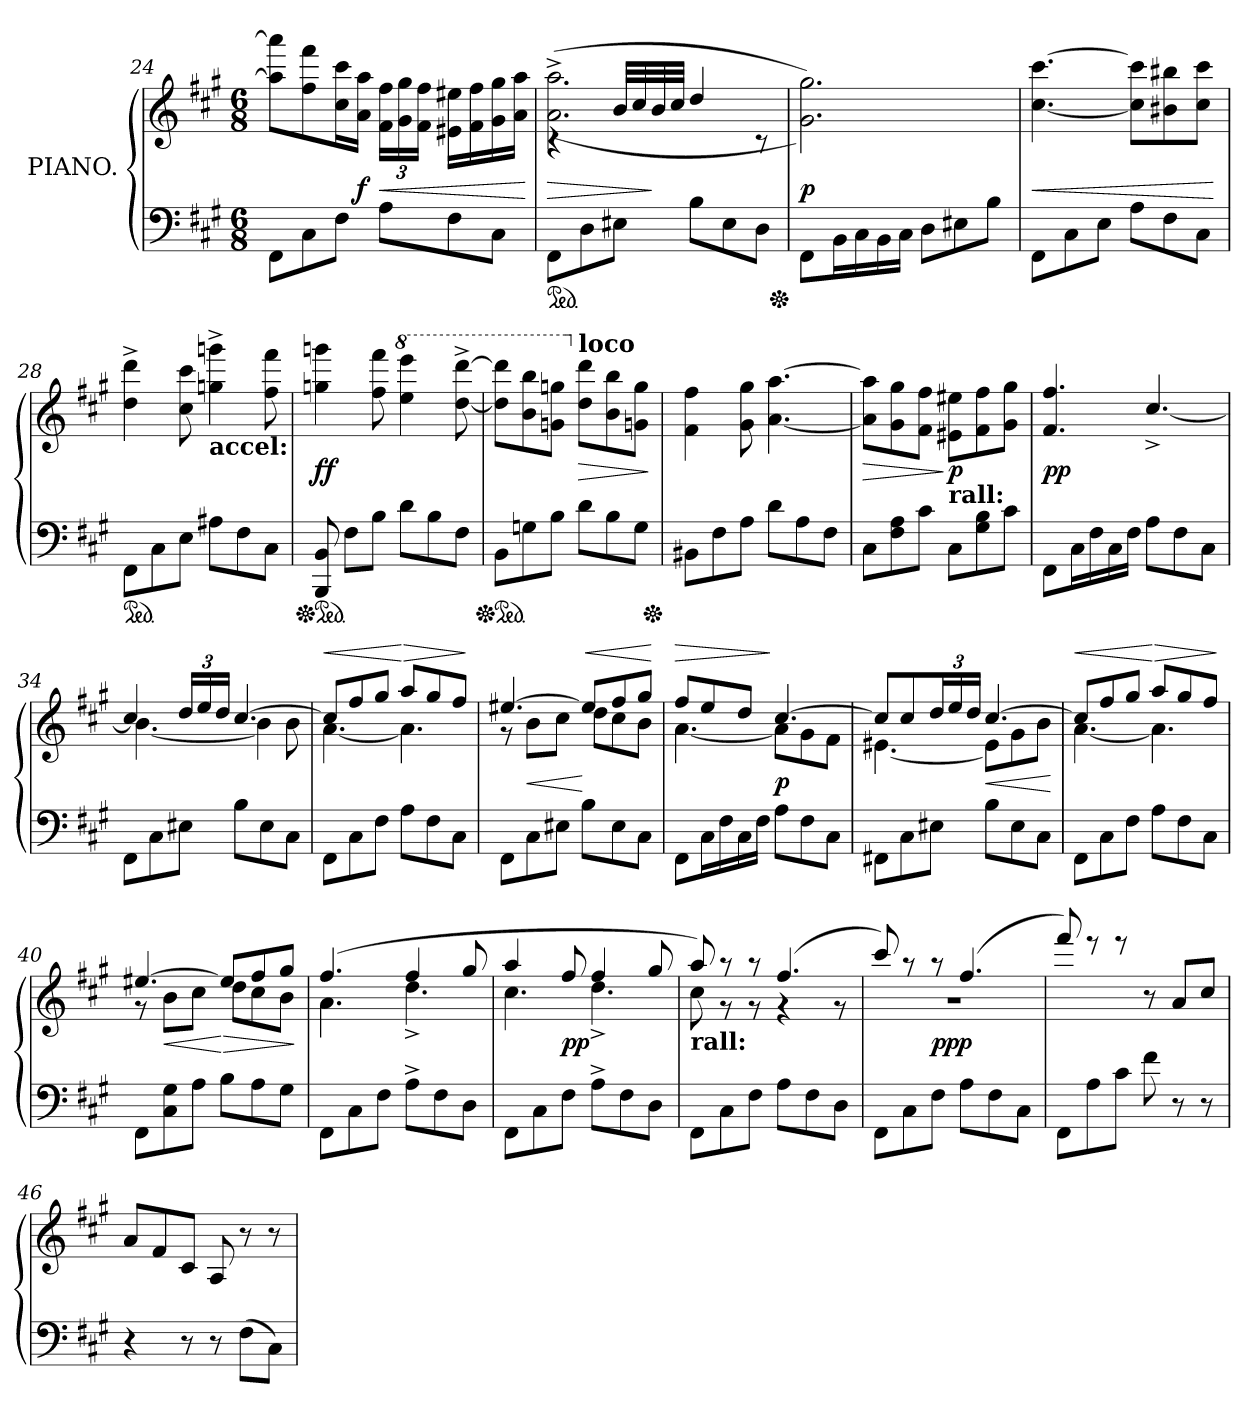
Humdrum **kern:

**kern	**kern	**dynam
*part2	*part1	*part1
*staff2	*staff1	*staff1
*I"PIANO.	*I"PIANO.	*
*clefF4	*clefG2	*
*k[f#c#g#]	*k[f#c#g#]	*
*f#:	*f#:	*
*M6/8	*M6/8	*
=24	=24	=24
8FF#\L	8aa]\ 8aaa]\L	.
8C#\	8ff#\ 8fff#\	.
8F#\J	16cc#\ 16ccc#\L	.
.	16a\ 16aa\JJ	f
!	!	!LO:HP:b
8A\L	24f#\ 24ff#\LL	<
.	24g#\ 24gg#\	.
.	24f#\ 24ff#\JJ	.
8F#\	16e#X\ 16ee#X\LL	.
.	16f#\ 16ff#\	.
8C#\J	16g#\ 16gg#\	.
.	16a\ 16aa\JJ	.
.	.	[
=25	=25	=25
*	*^	*
!	!	!	!LO:HP:b
*ped	*	*	*
8FF#\L	(<(>2.a^\ 2.aa^\	4r	>
8D\	.	.	.
8E#X\J	.	32b/LLL	.
.	.	32cc#/	.
.	.	32b/	]
.	.	32cc#/JJJ	.
8B\L	.	4dd/	.
8E#\	.	.	.
8D\J	.	8r	.
*Xped	*	*	*
*	*v	*v	*
=26	=26	=26
8FF#\L	2.g#\ 2.gg#\))	p
16BB\L	.	.
16C#\	.	.
16BB\	.	.
16C#\JJ	.	.
8D\L	.	.
8E#X\	.	.
8B\J	.	.
=27	=27	=27
!	!	!LO:HP:b
8FF#\L	[4.cc#\ [4.ccc#\	<
8C#\	.	.
8E\J	.	.
8A\L	8cc#]\ 8ccc#]\L	.
8F#\	8b#X\ 8bb#X\	.
8C#\J	8cc#\ 8ccc#\J	.
.	.	[
=28	=28	=28
*ped	*	*
8FF#\L	4dd^<\ 4ddd^<\	.
8C#\	.	.
8E\J	8cc#\ 8ccc#\	.
!	!LO:TX:b:B:t=accel&colon;	!
8A#X\L	4ggn^<\ 4gggn^<\	.
8F#\	.	.
8C#\J	8ff#\ 8fff#\	.
=29	=29	=29
*Xped	*	*
*ped	*	*
8BBB/ 8BB/	4ggn\ 4gggn\	ff
8F#\L	.	.
8B\J	8ff#\ 8fff#\	.
*	*8va	*
8d\L	4eee\ 4eeee\	.
8B\	.	.
8F#\J	[8ddd^<\ [8dddd^<\	.
=30	=30	=30
*Xped	*	*
*ped	*	*
8BB\L	8ddd]\ 8dddd]\L	.
8Gn\	8bb\ 8bbb\	.
8B\J	8ggn\ 8gggn\J	.
*	*X8va	*
!	!LO:TX:a:B:t=loco	!
!	!	!LO:HP:b
8d\L	8dd\ 8ddd\L	>
8B\	8b\ 8bb\	.
8G\J	8gn\ 8gg\J	.
.	.	]
*Xped	*	*
=31	=31	=31
8BB#X\L	4f#\ 4ff#\	.
8F#\	.	.
8A\J	8g#\ 8gg#\	.
8d\L	[4.a\ [4.aa\	.
8A\	.	.
8F#\J	.	.
=32	=32	=32
!	!	!LO:HP:b
8C#\L	8a]\ 8aa]\L	>
8F#\ 8A\	8g#\ 8gg#\	.
8c#\J	8f#\ 8ff#\J	.
!	!LO:TX:b:B:t=rall&colon;	!
8C#\L	8e#X\ 8ee#X\L	] p
8G#\ 8B\	8f#\ 8ff#\	.
8c#\J	8g#\ 8gg#\J	.
=33	=33	=33
8FF#\L	4.f#/ 4.ff#/	pp
16C#\L	.	.
16F#\	.	.
16C#\	.	.
16F#\JJ	.	.
8A\L	[4.cc#^>/	.
8F#\	.	.
8C#\J	.	.
=34	=34	=34
*	*^	*
8FF#\L	4cc#/]	[4.b\	.
8C#\	.	.	.
8E#X\J	24dd/LL	.	.
.	24ee/	.	.
.	24dd/JJ	.	.
8B\L	[4.cc#/	4b\]	.
8E#\	.	.	.
8C#\J	.	8b\	.
=35	=35	=35	=35
!	!	!	!LO:HP:a
8FF#\L	8cc#/L]	[4.a\	<
8C#\	8ff#/	.	.
8F#\J	8gg#/J	.	.
!	!	!	!LO:HP:n=1:a
8A\L	8aa/L	4.a\]	[ >
8F#\	8gg#/	.	.
8C#\J	8ff#/J	.	.
*	*v	*v	*
.	.	]
=36	=36	=36
*	*^	*
8FF#\L	[4.ee#X/	8r	.
!	!	!	!LO:HP:b
8C#\	.	8b\L	<
8E#X\J	.	8cc#\J	.
!	!	!	!LO:HP:n=1:b
!	!	!	!LO:HP:n=1:a
8B\L	8ee#/L]	8dd\L	[ > <
8E#\	8ff#/	8cc#\	.
8C#\J	8gg#/J	8b\J	.
*	*v	*v	*
.	.	] [
=37	=37	=37
*	*^	*
!	!	!	!LO:HP:a
8FF#\L	8ff#/L	[4.a\	>
16C#\L	8ee/	.	.
16F#\	.	.	.
16C#\	8dd/J	.	.
16F#\JJ	.	.	.
8A\L	[4.cc#/	8a\L]	] p
8F#\	.	8g#\	.
8C#\J	.	8f#\J	.
=38	=38	=38	=38
8FF#X\L	8cc#/L]	[4.e#X\	.
8C#\	8cc#/	.	.
8E#X\J	24dd/L	.	.
.	24ee/	.	.
.	24dd/JJ	.	.
!	!	!	!LO:HP:b
8B\L	[4.cc#/	8e#\L]	<
8E#\	.	8g#\	.
8C#\J	.	8b\J	.
*	*v	*v	*
.	.	[
=39	=39	=39
*	*^	*
!	!	!	!LO:HP:a
8FF#\L	8cc#/L]	[4.a\	<
8C#\	8ff#/	.	.
8F#\J	8gg#/J	.	.
!	!	!	!LO:HP:n=1:a
8A\L	8aa/L	4.a\]	[ >
8F#\	8gg#/	.	.
8C#\J	8ff#/J	.	.
*	*v	*v	*
.	.	]
=40	=40	=40
*	*^	*
8FF#\L	[4.ee#X/	8r	.
!	!	!	!LO:HP:b
8C#\ 8G#\	.	8b\L	<
8A\J	.	8cc#\J	.
!	!	!	!LO:HP:n=1:b
8B\L	8ee#/L]	8dd\L	[ >
8A\	8ff#/	8cc#\	.
8G#\J	8gg#/J	8b\J	.
*	*v	*v	*
.	.	]
=41	=41	=41
*	*^	*
8FF#\L	(4.ff#/	4.a\	.
8C#\	.	.	.
8F#\J	.	.	.
8A^\L	4ff#/	4.dd^\	.
8F#\	.	.	.
8D\J	8gg#/	.	.
=42	=42	=42	=42
8FF#\L	4aa/	4.cc#\	.
8C#\	.	.	.
8F#\J	8ff#/	.	pp
8A^\L	4ff#/	4.dd^\	.
8F#\	.	.	.
8D\J	8gg#/	.	.
=43	=43	=43	=43
!	!LO:TX:b:B:t=rall&colon;	!	!
8FF#\L	8aa/)	8cc#\	.
8C#\	8raa	8r	.
8F#\J	8raa	8r	.
8A\L	(4.ff#/	4r	.
8F#\	.	.	.
8D\J	.	8r	.
=44	=44	=44	=44
8FF#\L	8ccc#/)	2.r	.
8C#\	8raa	.	.
8F#\J	8raa	.	ppp
8A\L	(4.ff#/	.	.
8F#\	.	.	.
8C#\J	.	.	.
*	*v	*v	*
=45	=45	=45
8FF#\L	8fff#/)	.
8A\	8reee	.
8c#\J	8reee	.
8f#\	8r	.
8r	8a/L	.
8r	8cc#/J	.
=46	=46	=46
4r	8a/L	.
.	8f#/	.
8r	8c#/J	.
8r	8A/	.
(8F#\L	8r	.
8C#\J)	8r	.
=	=	=
*-	*-	*-
